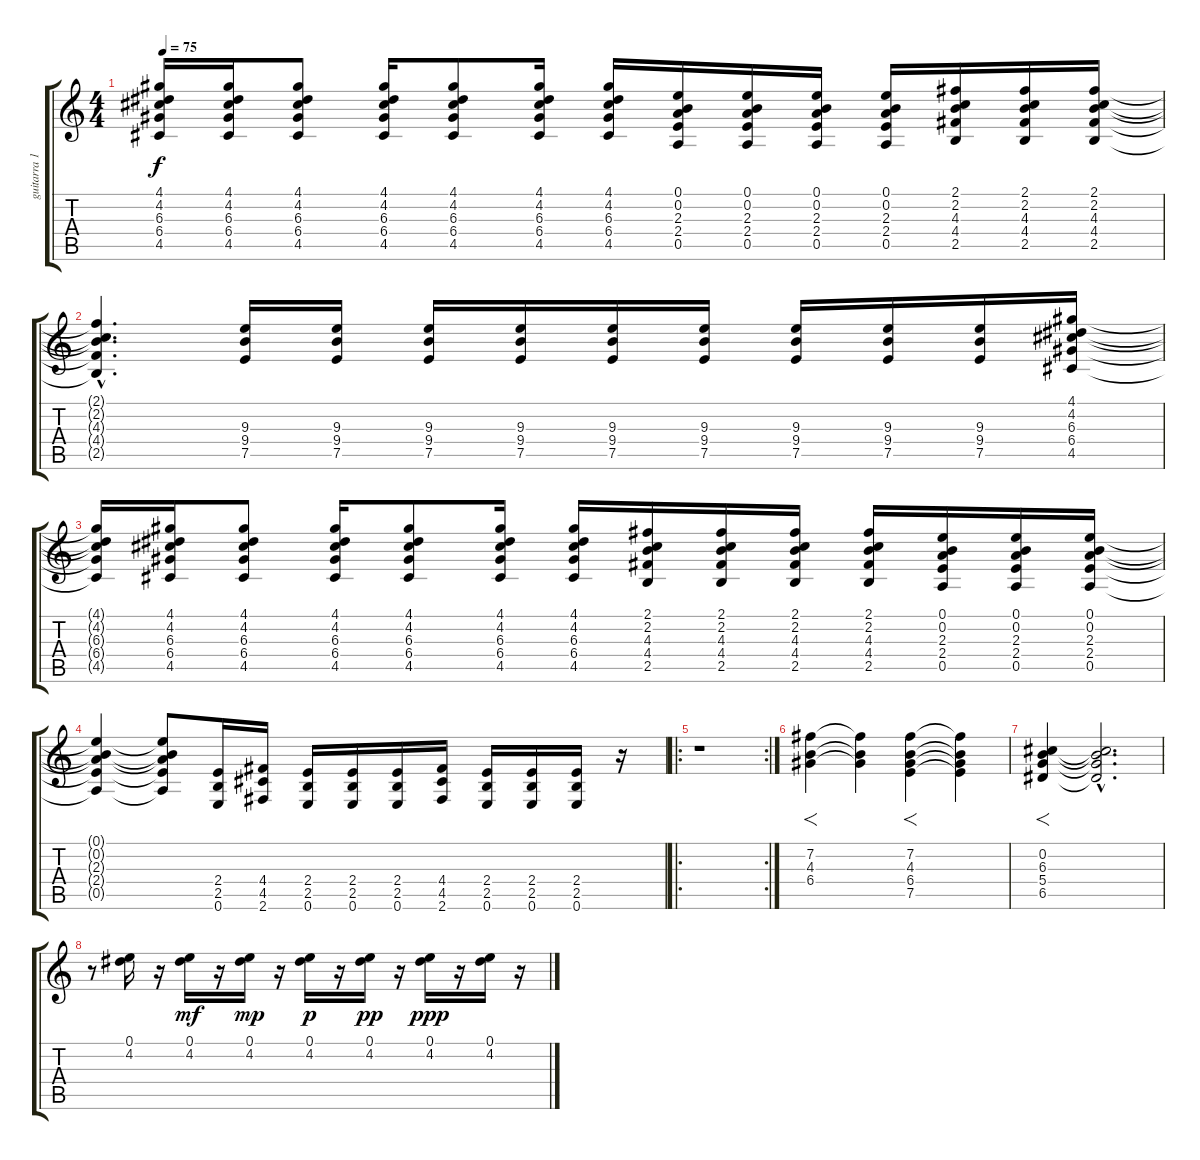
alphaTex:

\track ("guitarra 1" "guitarra 1") {instrument electricguitarjazz}
\staff {score tabs}
\tuning (E4 B3 G3 D3 A2 E2) {hide}
\ts (4 4)
\tempo 75
\clef g2
\ks c
(4.1{t} 4.2{t} 6.3{t} 6.4{t} 4.5{t}).16{dy f} (4.1 4.2 6.3 6.4 4.5).16 (4.1 4.2 6.3 6.4 4.5).8 (4.1 4.2 6.3 6.4 4.5).16 (4.1 4.2 6.3 6.4 4.5).8 (4.1 4.2 6.3 6.4 4.5).16 (4.1 4.2 6.3 6.4 4.5).16 (0.1 0.2 2.3 2.4 0.5).16 (0.1 0.2 2.3 2.4 0.5).16 (0.1 0.2 2.3 2.4 0.5).16 (0.1 0.2 2.3 2.4 0.5).16 (2.1 2.2 4.3 4.4 2.5).16 (2.1 2.2 4.3 4.4 2.5).16 (2.1 2.2 4.3 4.4 2.5).16 |
(2.1{hac t} 2.2{hac t} 4.3{hac t} 4.4{hac t} 2.5{hac t}).4{d} (9.3 9.4 7.5).16 (9.3 9.4 7.5).16 (9.3 9.4 7.5).16 (9.3 9.4 7.5).16 (9.3 9.4 7.5).16 (9.3 9.4 7.5).16 (9.3 9.4 7.5).16 (9.3 9.4 7.5).16 (9.3 9.4 7.5).16 (4.1 4.2 6.3 6.4 4.5).16 |
(4.1{t} 4.2{t} 6.3{t} 6.4{t} 4.5{t}).16 (4.1 4.2 6.3 6.4 4.5).16 (4.1 4.2 6.3 6.4 4.5).8 (4.1 4.2 6.3 6.4 4.5).16 (4.1 4.2 6.3 6.4 4.5).8 (4.1 4.2 6.3 6.4 4.5).16 (4.1 4.2 6.3 6.4 4.5).16 (2.1 2.2 4.3 4.4 2.5).16 (2.1 2.2 4.3 4.4 2.5).16 (2.1 2.2 4.3 4.4 2.5).16 (2.1 2.2 4.3 4.4 2.5).16 (0.1 0.2 2.3 2.4 0.5).16 (0.1 0.2 2.3 2.4 0.5).16 (0.1 0.2 2.3 2.4 0.5).16 |
(0.1{t} 0.2{t} 2.3{t} 2.4{t} 0.5{t}).4 (0.1{t} 0.2{t} 2.3{t} 2.4{t} 0.5{t}).8 (2.4 2.5 0.6).16 (4.4 4.5 2.6).16 (2.4 2.5 0.6).16 (2.4 2.5 0.6).16 (2.4 2.5 0.6).16 (4.4 4.5 2.6).16 (2.4 2.5 0.6).16 (2.4 2.5 0.6).16 (2.4 2.5 0.6).16 r.16 |
\ro
\rc 2
r.1{instrument electricguitarjazz} |
(7.2 4.3 6.4).4{f} (7.2{t} 4.3{t} 6.4{t}).4 (7.2 4.3 6.4 7.5).4{f} (7.2{t} 4.3{t} 6.4{t} 7.5{t}).4 |
(0.2 6.3 5.4 6.5).4{f} (0.2{hac t} 6.3{hac t} 5.4{hac t} 6.5{hac t}).2{d} |
r.8 (0.1 4.2).16 r.16 (0.1 4.2).16{dy mf} r.16 (0.1 4.2).16{dy mp} r.16 (0.1 4.2).16{dy p} r.16 (0.1 4.2).16{dy pp} r.16 (0.1 4.2).16{dy ppp} r.16 (0.1 4.2).16 r.16
